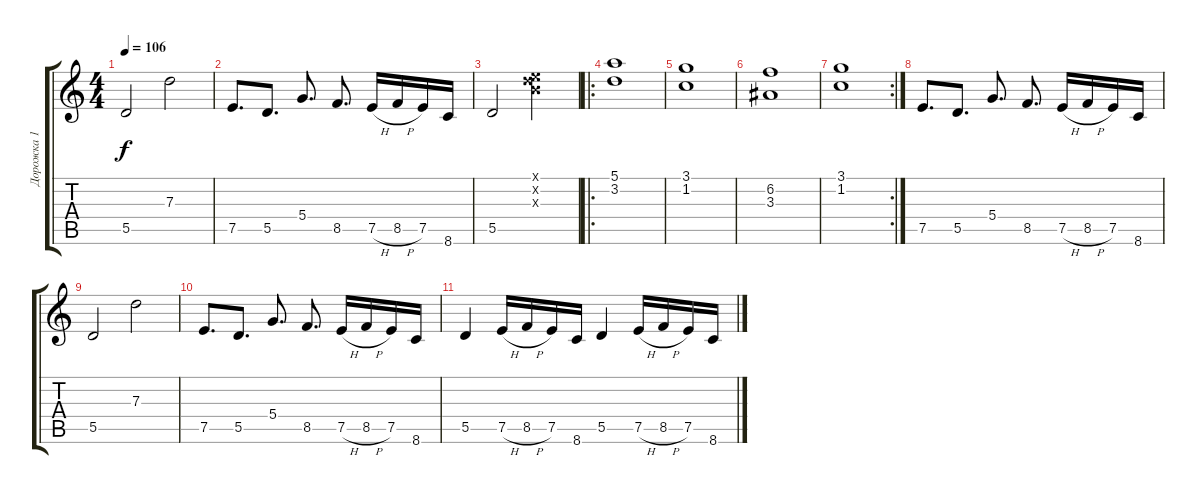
\track ("Дорожка 1" "Дорожка 1") {instrument distortionguitar}
\staff {score tabs}
\tuning (E4 B3 G3 D3 A2 E2) {hide}
\ts (4 4)
\tempo 106
\clef g2
\ks c
5.5.2{dy f} 7.3.2 |
7.5.8{d} 5.5.8{d} 5.4.8{d} 8.5.8{d} 7.5{h}.16 8.5{h}.16 7.5.16 8.6.16 |
5.5.2 (0.1{x} 0.2{x} 7.3{x}).2 |
\ro
(5.1 3.2).1 |
(3.1 1.2).1 |
(6.2 3.3).1 |
\rc 2
(3.1 1.2).1 |
7.5.8{d} 5.5.8{d} 5.4.8{d} 8.5.8{d} 7.5{h}.16 8.5{h}.16 7.5.16 8.6.16 |
5.5.2 7.3.2 |
7.5.8{d} 5.5.8{d} 5.4.8{d} 8.5.8{d} 7.5{h}.16 8.5{h}.16 7.5.16 8.6.16 |
5.5.4 7.5{h}.16 8.5{h}.16 7.5.16 8.6.16 5.5.4 7.5{h}.16 8.5{h}.16 7.5.16 8.6.16
